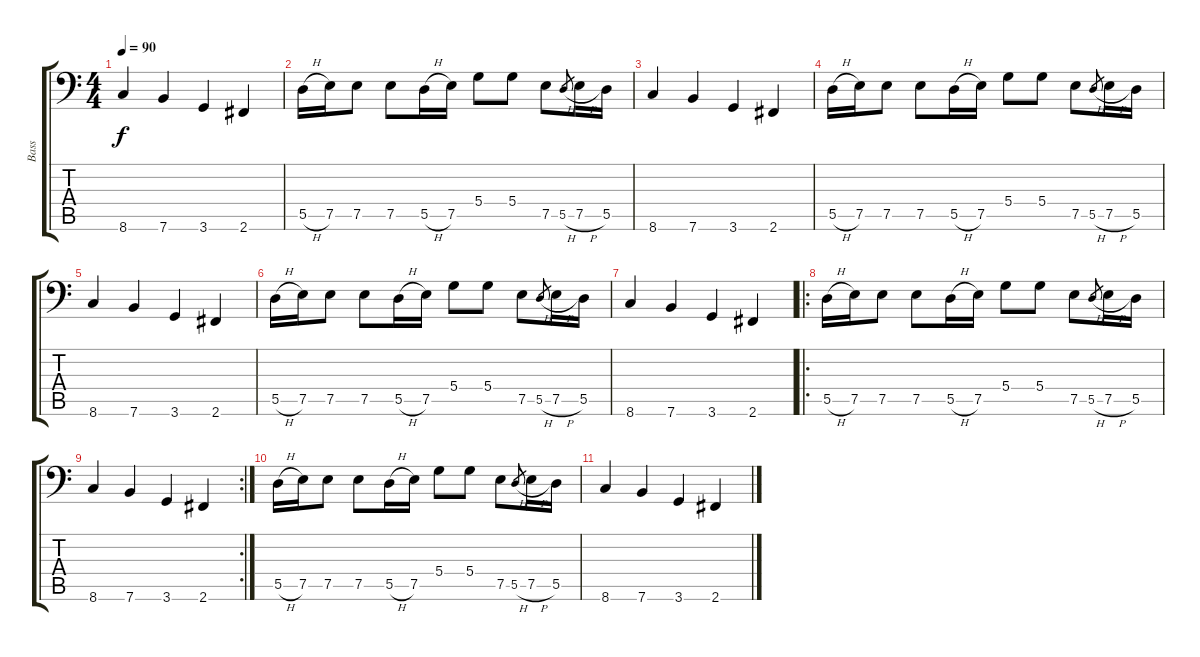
\track ("Bass" "Bass") {instrument electricbassfinger}
\staff {score tabs}
\tuning (E3 B2 G2 D2 A1 E1) {hide}
\ts (4 4)
\tempo 90
\clef f4
\ks c
8.6.4{dy f} 7.6.4 3.6.4 2.6.4 |
5.5{h}.16 7.5.16 7.5.8 7.5.8 5.5{h}.16 7.5.16 5.4.8 5.4.8 7.5.8 5.5{h}.8{gr} 7.5{h}.16 5.5.16 |
8.6.4 7.6.4 3.6.4 2.6.4 |
5.5{h}.16 7.5.16 7.5.8 7.5.8 5.5{h}.16 7.5.16 5.4.8 5.4.8 7.5.8 5.5{h}.8{gr} 7.5{h}.16 5.5.16 |
8.6.4 7.6.4 3.6.4 2.6.4 |
5.5{h}.16 7.5.16 7.5.8 7.5.8 5.5{h}.16 7.5.16 5.4.8 5.4.8 7.5.8 5.5{h}.8{gr} 7.5{h}.16 5.5.16 |
8.6.4 7.6.4 3.6.4 2.6.4 |
\ro
5.5{h}.16 7.5.16 7.5.8 7.5.8 5.5{h}.16 7.5.16 5.4.8 5.4.8 7.5.8 5.5{h}.8{gr} 7.5{h}.16 5.5.16 |
\rc 2
8.6.4 7.6.4 3.6.4 2.6.4 |
5.5{h}.16{volume 0} 7.5.16 7.5.8 7.5.8 5.5{h}.16 7.5.16 5.4.8 5.4.8 7.5.8 5.5{h}.8{gr} 7.5{h}.16 5.5.16 |
8.6.4 7.6.4 3.6.4 2.6.4
